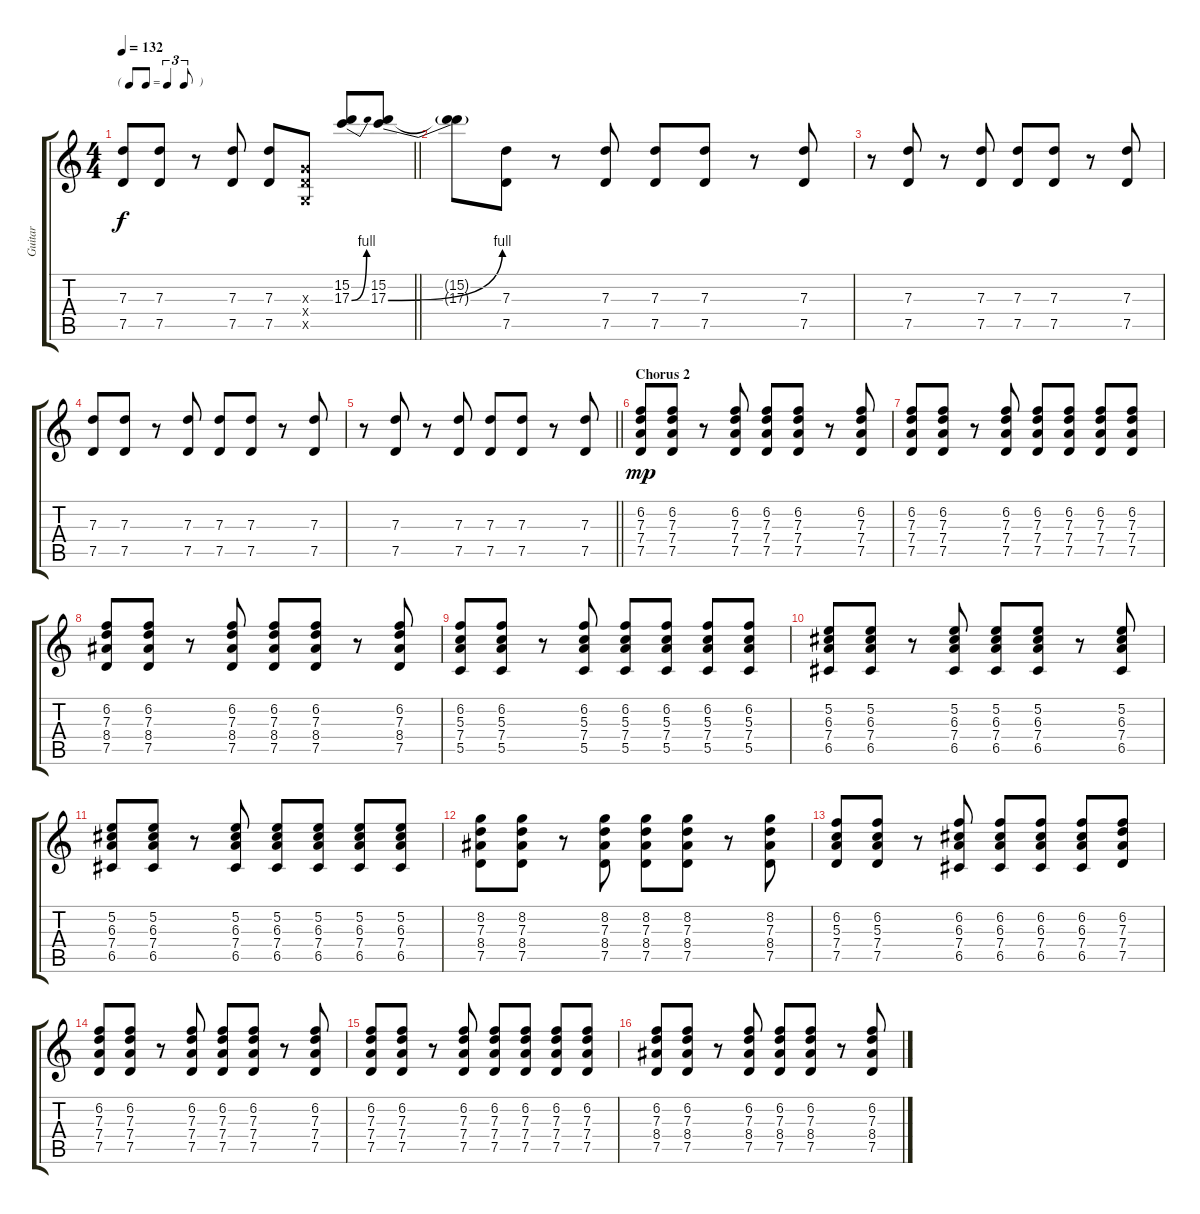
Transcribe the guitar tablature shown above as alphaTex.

\track ("Guitar" "Guitar") {instrument distortionguitar}
\staff {score tabs}
\tuning (E4 B3 G3 D3 G2 D2) {hide}
\ts (4 4)
\tf triplet8th
\tempo 132
\clef g2
\barLineRight lightlight
\ks c
(7.3 7.5).8{dy f} (7.3 7.5).8 r.8 (7.3 7.5).8 (7.3 7.5).8 (0.3{x} 0.4{x} 0.5{x}).8 (15.2 17.3{be (bend 0 0 60 4)}).8{beam Up} (15.2 17.3{be (bend 0 0 60 4)}).8{beam Up} |
(15.2{t} 17.3{t}).8 (7.3 7.5).8 r.8 (7.3 7.5).8 (7.3 7.5).8 (7.3 7.5).8 r.8 (7.3 7.5).8 |
r.8 (7.3 7.5).8 r.8 (7.3 7.5).8 (7.3 7.5).8 (7.3 7.5).8 r.8 (7.3 7.5).8 |
(7.3 7.5).8 (7.3 7.5).8 r.8 (7.3 7.5).8 (7.3 7.5).8 (7.3 7.5).8 r.8 (7.3 7.5).8 |
\barLineRight lightlight
r.8 (7.3 7.5).8 r.8 (7.3 7.5).8 (7.3 7.5).8 (7.3 7.5).8 r.8 (7.3 7.5).8 |
\section ("" "Chorus 2")
(6.2 7.3 7.4 7.5).8{dy mp instrument distortionguitar} (6.2 7.3 7.4 7.5).8 r.8 (6.2 7.3 7.4 7.5).8 (6.2 7.3 7.4 7.5).8 (6.2 7.3 7.4 7.5).8 r.8 (6.2 7.3 7.4 7.5).8 |
(6.2 7.3 7.4 7.5).8 (6.2 7.3 7.4 7.5).8 r.8 (6.2 7.3 7.4 7.5).8 (6.2 7.3 7.4 7.5).8 (6.2 7.3 7.4 7.5).8 (6.2 7.3 7.4 7.5).8 (6.2 7.3 7.4 7.5).8 |
(6.2 7.3 8.4 7.5).8 (6.2 7.3 8.4 7.5).8 r.8 (6.2 7.3 8.4 7.5).8 (6.2 7.3 8.4 7.5).8 (6.2 7.3 8.4 7.5).8 r.8 (6.2 7.3 8.4 7.5).8 |
(6.2 5.3 7.4 5.5).8 (6.2 5.3 7.4 5.5).8 r.8 (6.2 5.3 7.4 5.5).8 (6.2 5.3 7.4 5.5).8 (6.2 5.3 7.4 5.5).8 (6.2 5.3 7.4 5.5).8 (6.2 5.3 7.4 5.5).8 |
(5.2 6.3 7.4 6.5).8 (5.2 6.3 7.4 6.5).8 r.8 (5.2 6.3 7.4 6.5).8 (5.2 6.3 7.4 6.5).8 (5.2 6.3 7.4 6.5).8 r.8 (5.2 6.3 7.4 6.5).8 |
(5.2 6.3 7.4 6.5).8 (5.2 6.3 7.4 6.5).8 r.8 (5.2 6.3 7.4 6.5).8 (5.2 6.3 7.4 6.5).8 (5.2 6.3 7.4 6.5).8 (5.2 6.3 7.4 6.5).8 (5.2 6.3 7.4 6.5).8 |
(8.2 7.3 8.4 7.5).8 (8.2 7.3 8.4 7.5).8 r.8 (8.2 7.3 8.4 7.5).8 (8.2 7.3 8.4 7.5).8 (8.2 7.3 8.4 7.5).8 r.8 (8.2 7.3 8.4 7.5).8 |
(6.2 5.3 7.4 7.5).8 (6.2 5.3 7.4 7.5).8 r.8 (6.2 6.3 7.4 6.5).8 (6.2 6.3 7.4 6.5).8 (6.2 6.3 7.4 6.5).8 (6.2 6.3 7.4 6.5).8 (6.2 7.3 7.4 7.5).8 |
(6.2 7.3 7.4 7.5).8 (6.2 7.3 7.4 7.5).8 r.8 (6.2 7.3 7.4 7.5).8 (6.2 7.3 7.4 7.5).8 (6.2 7.3 7.4 7.5).8 r.8 (6.2 7.3 7.4 7.5).8 |
(6.2 7.3 7.4 7.5).8 (6.2 7.3 7.4 7.5).8 r.8 (6.2 7.3 7.4 7.5).8 (6.2 7.3 7.4 7.5).8 (6.2 7.3 7.4 7.5).8 (6.2 7.3 7.4 7.5).8 (6.2 7.3 7.4 7.5).8 |
(6.2 7.3 8.4 7.5).8 (6.2 7.3 8.4 7.5).8 r.8 (6.2 7.3 8.4 7.5).8 (6.2 7.3 8.4 7.5).8 (6.2 7.3 8.4 7.5).8 r.8 (6.2 7.3 8.4 7.5).8
